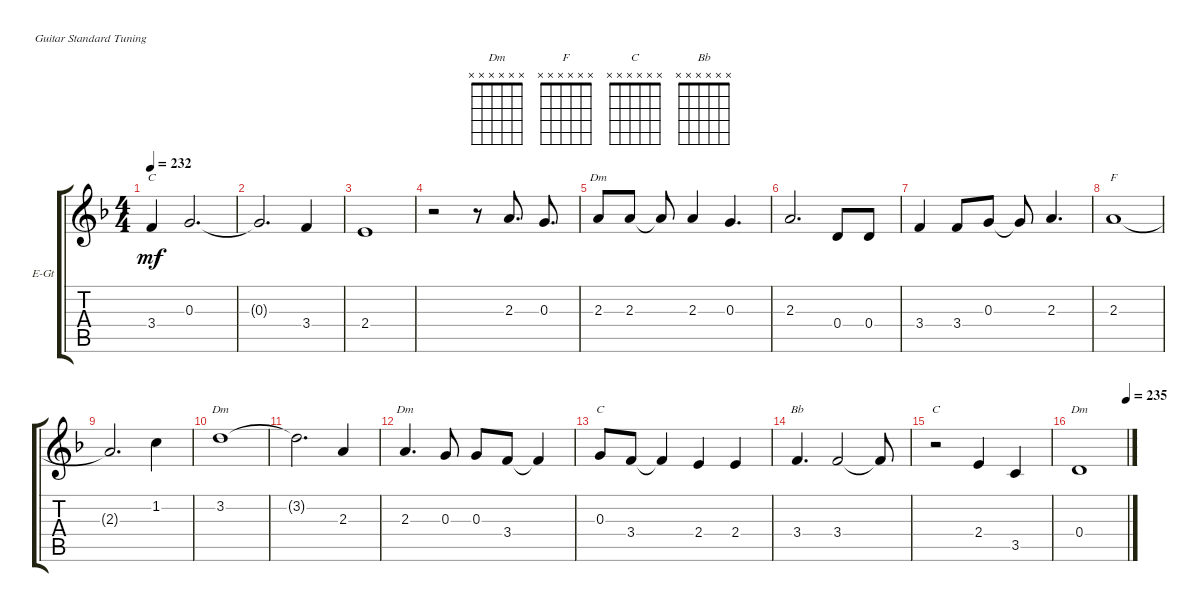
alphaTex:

\defaultSystemsLayout 4
\bracketExtendMode groupsimilarinstruments
\firstSystemTrackNameOrientation horizontal
\otherSystemsTrackNameOrientation horizontal
\track ("Paul's Voice" "E-Gt") {instrument electricguitarclean}
\staff {score tabs}
\tuning (E4 B3 G3 D3 A2 E2)
\chord ("Dm" x x x x x x)
\chord ("F" x x x x x x)
\chord ("C" x x x x x x)
\chord ("Bb" x x x x x x)
\ts (4 4)
\tempo 232
\clef g2
\ks dminor
3.4{t}.4{ch "C" dy mf} 0.3.2{d} |
0.3{t}.2{d} 3.4.4 |
2.4.1 |
r.2 r.8 2.3.8{d} 0.3.8{d} |
2.3.8{ch "Dm"} 2.3.8 2.3{t}.8 2.3.4 0.3.4{d} |
2.3.2{d} 0.4.8 0.4.8 |
3.4.4 3.4.8 0.3.8 0.3{t}.8 2.3.4{d} |
2.3.1{ch "F"} |
2.3{t}.2{d} 1.2.4 |
3.2.1{ch "Dm"} |
3.2{t}.2{d} 2.3.4 |
2.3.4{d ch "Dm"} 0.3.8 0.3.8 3.4.8 3.4{t}.4 |
0.3.8{ch "C"} 3.4.8 3.4{t}.4 2.4.4 2.4.4 |
3.4.4{d ch "Bb"} 3.4.2 3.4{t}.8 |
r.2{ch "C"} 2.4.4 3.5.4 |
\tempo (235 1)
0.4.1{ch "Dm"}
